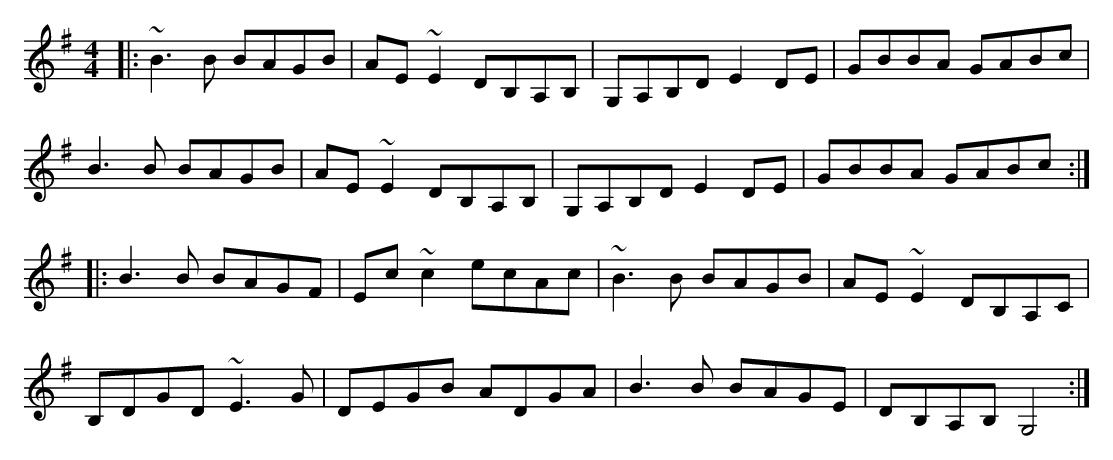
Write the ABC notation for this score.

X:1
M:4/4
K:G
|:~B3 B BAGB|AE~E2 DB,A,B,|G,A,B,D E2 DE|GBBA GABc|
B3 B BAGB|AE~E2 DB,A,B,|G,A,B,D E2 DE|GBBA GABc:|
|:B3 B BAGF|Ec ~c2 ecAc|~B3 B BAGB|AE~E2 DB,A,C|
B,DGD ~E3 G|DEGB ADGA|B3 B BAGE|DB,A,B, G,4:|
